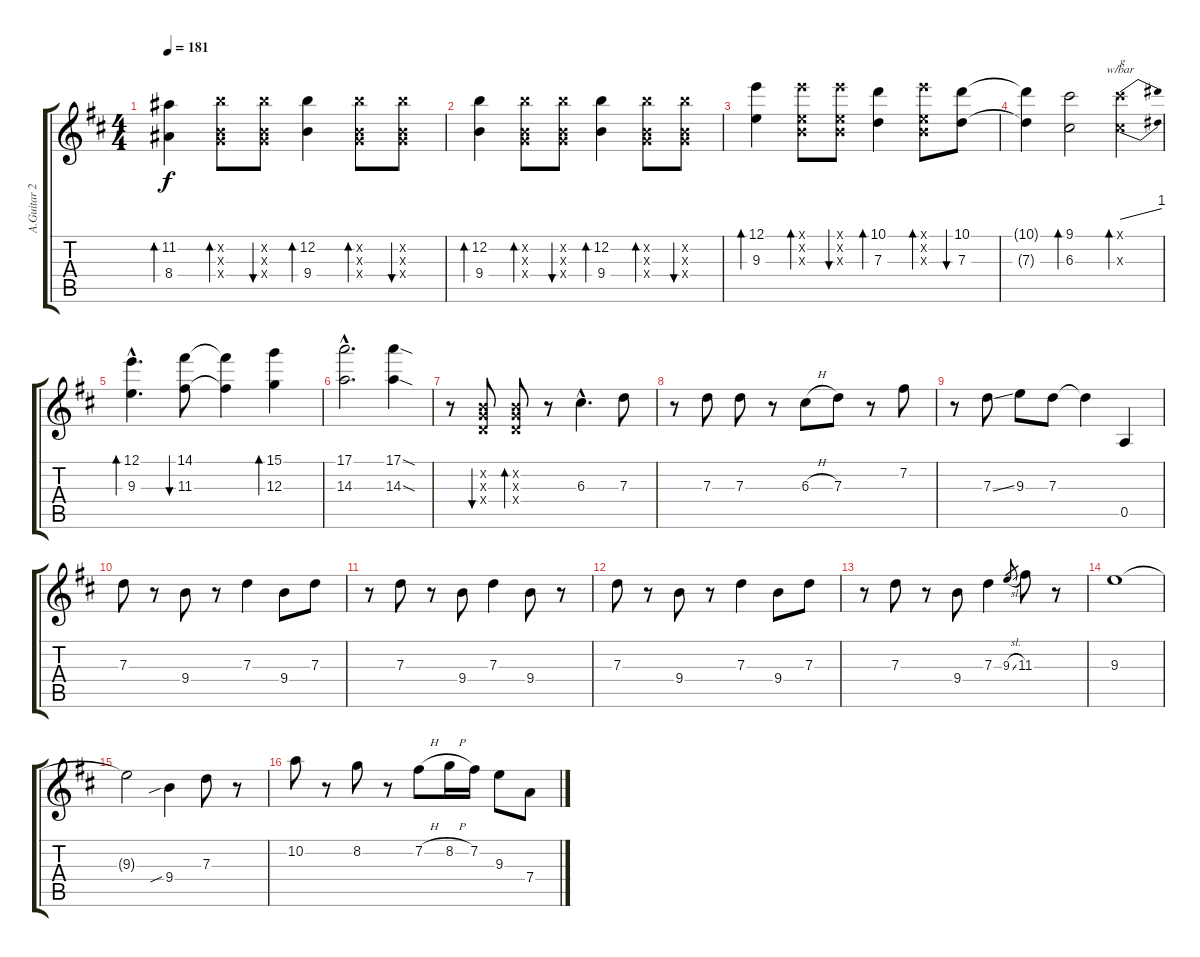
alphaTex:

\track ("A.Guitar 2" "A.Guitar 2") {instrument acousticguitarnylon}
\staff {score tabs}
\tuning (E4 B3 G3 D3 A2 E2) {hide}
\ts (4 4)
\tempo 181
\clef g2
\ks d
(11.2 8.4).4{bd 60 dy f} (12.2{x} 0.3{x} 9.4{x}).8{bd 60} (12.2{x} 0.3{x} 9.4{x}).8{bu 60} (12.2 9.4).4{bd 60} (12.2{x} 0.3{x} 9.4{x}).8{bd 60} (12.2{x} 0.3{x} 9.4{x}).8{bu 60} |
(12.2 9.4).4{bd 60} (12.2{x} 0.3{x} 9.4{x}).8{bd 60} (12.2{x} 0.3{x} 9.4{x}).8{bu 60} (12.2 9.4).4{bd 60} (12.2{x} 0.3{x} 9.4{x}).8{bd 60} (12.2{x} 0.3{x} 9.4{x}).8{bu 60} |
(12.1 9.3).4{bd 60} (12.1{x} 0.2{x} 9.3{x}).8{bd 60} (12.1{x} 0.2{x} 9.3{x}).8{bu 60} (10.1 7.3).4{bd 60} (12.1{x} 0.2{x} 9.3{x}).8{bd 60} (10.1 7.3).8{bu 60} |
(10.1{t} 7.3{t}).4 (9.1 6.3).2{bd 60} (9.1{x} 6.3{x}).4{tbe (dive default 0 0 60 4) bd 60 txt "g"} |
(12.1{hac} 9.3{hac}).4{d bd 60} (14.1 11.3).8{bu 60} (14.1{t} 11.3{t}).4 (15.1 12.3).4{bd 60} |
(17.1{hac} 14.3{hac}).2{d} (17.1{sod} 14.3{sod}).4 |
r.8 (0.2{x} 0.3{x} 0.4{x}).8{bu 60} (0.2{x} 0.3{x} 0.4{x}).8{bd 60} r.8 6.3{hac}.4{d} 7.3.8 |
r.8 7.3.8 7.3.8 r.8 6.3{h}.8 7.3.8 r.8 7.2.8 |
r.8 7.3{ss}.8 9.3.8 7.3.8 7.3{t}.4 0.5.4 |
7.3.8 r.8 9.4.8 r.8 7.3.4 9.4.8 7.3.8 |
r.8 7.3.8 r.8 9.4.8 7.3.4 9.4.8 r.8 |
7.3.8 r.8 9.4.8 r.8 7.3.4 9.4.8 7.3.8 |
r.8 7.3.8 r.8 9.4.8 7.3.4 9.3{sl}.8{gr} 11.3.8 r.8 |
9.3.1 |
9.3{t}.2 9.4{sib}.4 7.3.8 r.8 |
10.2.8 r.8 8.2.8 r.8 7.2{h}.8 8.2{h}.16 7.2.16 9.3.8 7.4.8
